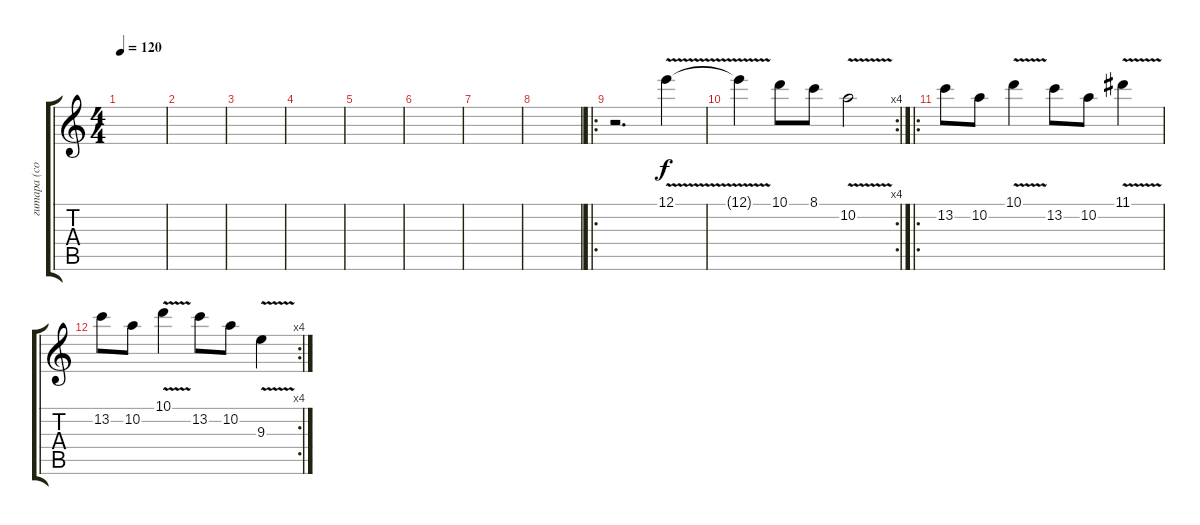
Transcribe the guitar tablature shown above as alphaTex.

\track ("гитара (соло)" "гитара (со") {instrument distortionguitar}
\staff {score tabs}
\tuning (E4 B3 G3 D3 A2 E2) {hide}
\ts (4 4)
\tempo 120
\clef g2
\ks c
|
|
|
|
|
|
|
|
\ro
r.2{d} 12.1{v}.4 |
\rc 4
12.1{t}.4 10.1.8 8.1.8 10.2{v}.2 |
\ro
13.2.8 10.2.8 10.1{v}.4 13.2.8 10.2.8 11.1{v}.4 |
\rc 4
13.2.8 10.2.8 10.1{v}.4 13.2.8 10.2.8 9.3{v}.4
